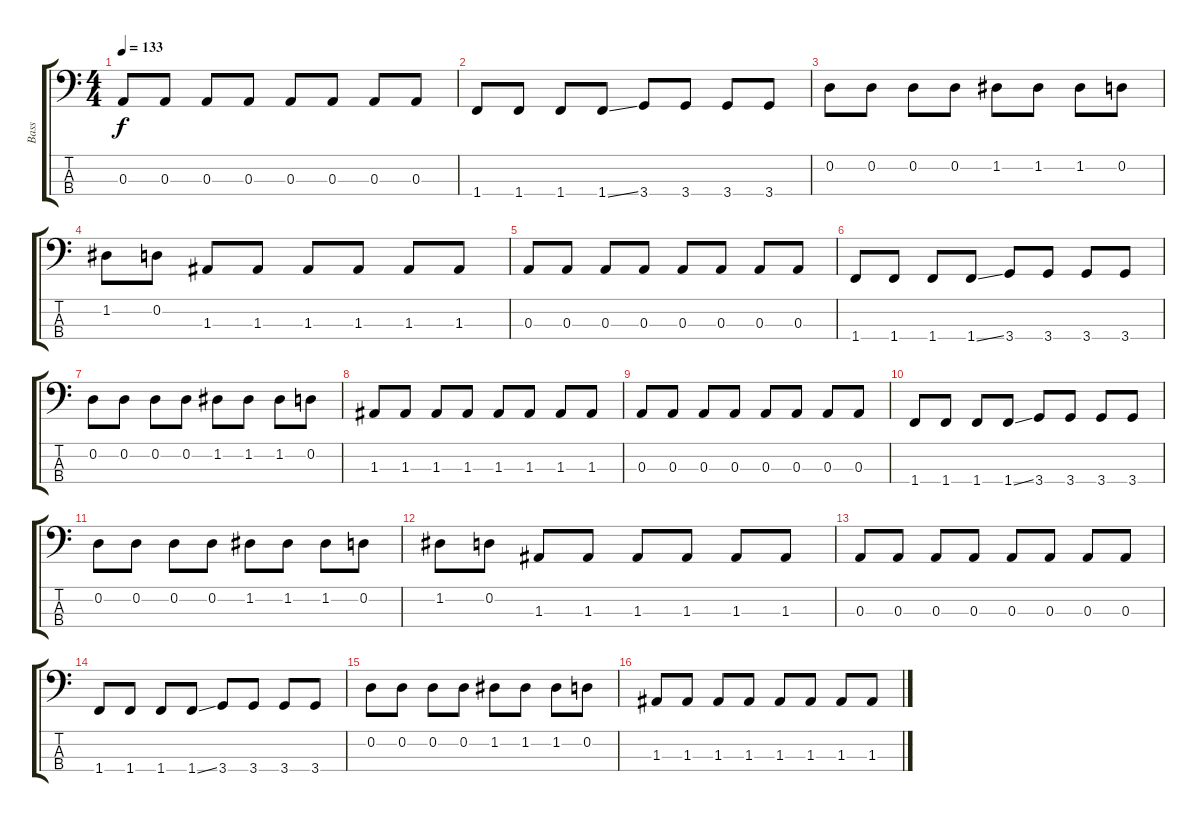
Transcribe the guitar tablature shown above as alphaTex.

\track ("Bass" "Bass") {instrument electricbasspick}
\staff {score tabs}
\tuning (G2 D2 A1 E1) {hide}
\ts (4 4)
\tempo 133
\clef f4
\ks c
0.3.8{dy f} 0.3.8 0.3.8 0.3.8 0.3.8 0.3.8 0.3.8 0.3.8 |
1.4.8 1.4.8 1.4.8 1.4{ss}.8 3.4.8 3.4.8 3.4.8 3.4.8 |
0.2.8 0.2.8 0.2.8 0.2.8 1.2.8 1.2.8 1.2.8 0.2.8 |
1.2.8 0.2.8 1.3.8 1.3.8 1.3.8 1.3.8 1.3.8 1.3.8 |
0.3.8 0.3.8 0.3.8 0.3.8 0.3.8 0.3.8 0.3.8 0.3.8 |
1.4.8 1.4.8 1.4.8 1.4{ss}.8 3.4.8 3.4.8 3.4.8 3.4.8 |
0.2.8 0.2.8 0.2.8 0.2.8 1.2.8 1.2.8 1.2.8 0.2.8 |
1.3.8 1.3.8 1.3.8 1.3.8 1.3.8 1.3.8 1.3.8 1.3.8 |
0.3.8 0.3.8 0.3.8 0.3.8 0.3.8 0.3.8 0.3.8 0.3.8 |
1.4.8 1.4.8 1.4.8 1.4{ss}.8 3.4.8 3.4.8 3.4.8 3.4.8 |
0.2.8 0.2.8 0.2.8 0.2.8 1.2.8 1.2.8 1.2.8 0.2.8 |
1.2.8 0.2.8 1.3.8 1.3.8 1.3.8 1.3.8 1.3.8 1.3.8 |
0.3.8 0.3.8 0.3.8 0.3.8 0.3.8 0.3.8 0.3.8 0.3.8 |
1.4.8 1.4.8 1.4.8 1.4{ss}.8 3.4.8 3.4.8 3.4.8 3.4.8 |
0.2.8 0.2.8 0.2.8 0.2.8 1.2.8 1.2.8 1.2.8 0.2.8 |
1.3.8 1.3.8 1.3.8 1.3.8 1.3.8 1.3.8 1.3.8 1.3.8
